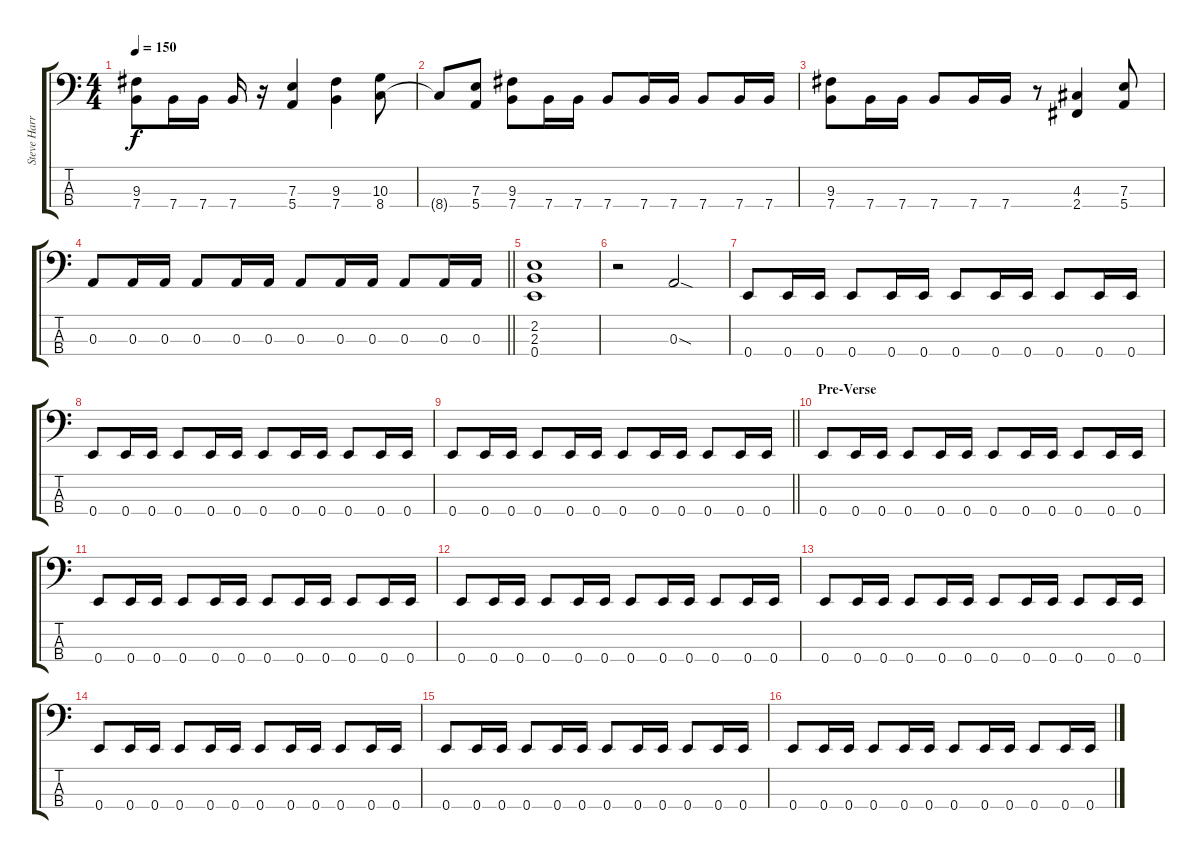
\track ("Steve Harris" "Steve Harr") {instrument electricbassfinger}
\staff {score tabs}
\tuning (G2 D2 A1 E1) {hide}
\ts (4 4)
\tempo 150
\clef f4
\ks c
(9.3 7.4).8{dy f} 7.4.16 7.4.16 7.4.16 r.16 (7.3 5.4).4 (9.3 7.4).4 (10.3 8.4).8 |
8.4{t}.8 (7.3 5.4).8 (9.3 7.4).8 7.4.16 7.4.16 7.4.8 7.4.16 7.4.16 7.4.8 7.4.16 7.4.16 |
(9.3 7.4).8 7.4.16 7.4.16 7.4.8 7.4.16 7.4.16 r.8 (4.3 2.4).4 (7.3 5.4).8 |
\barLineRight lightlight
0.3.8 0.3.16 0.3.16 0.3.8 0.3.16 0.3.16 0.3.8 0.3.16 0.3.16 0.3.8 0.3.16 0.3.16 |
(2.2 2.3 0.4).1 |
r.2 0.3{sod}.2 |
0.4.8 0.4.16 0.4.16 0.4.8 0.4.16 0.4.16 0.4.8 0.4.16 0.4.16 0.4.8 0.4.16 0.4.16 |
0.4.8 0.4.16 0.4.16 0.4.8 0.4.16 0.4.16 0.4.8 0.4.16 0.4.16 0.4.8 0.4.16 0.4.16 |
\barLineRight lightlight
0.4.8 0.4.16 0.4.16 0.4.8 0.4.16 0.4.16 0.4.8 0.4.16 0.4.16 0.4.8 0.4.16 0.4.16 |
\section ("" "Pre-Verse")
0.4.8 0.4.16 0.4.16 0.4.8 0.4.16 0.4.16 0.4.8 0.4.16 0.4.16 0.4.8 0.4.16 0.4.16 |
0.4.8 0.4.16 0.4.16 0.4.8 0.4.16 0.4.16 0.4.8 0.4.16 0.4.16 0.4.8 0.4.16 0.4.16 |
0.4.8 0.4.16 0.4.16 0.4.8 0.4.16 0.4.16 0.4.8 0.4.16 0.4.16 0.4.8 0.4.16 0.4.16 |
0.4.8 0.4.16 0.4.16 0.4.8 0.4.16 0.4.16 0.4.8 0.4.16 0.4.16 0.4.8 0.4.16 0.4.16 |
0.4.8 0.4.16 0.4.16 0.4.8 0.4.16 0.4.16 0.4.8 0.4.16 0.4.16 0.4.8 0.4.16 0.4.16 |
0.4.8 0.4.16 0.4.16 0.4.8 0.4.16 0.4.16 0.4.8 0.4.16 0.4.16 0.4.8 0.4.16 0.4.16 |
0.4.8 0.4.16 0.4.16 0.4.8 0.4.16 0.4.16 0.4.8 0.4.16 0.4.16 0.4.8 0.4.16 0.4.16
